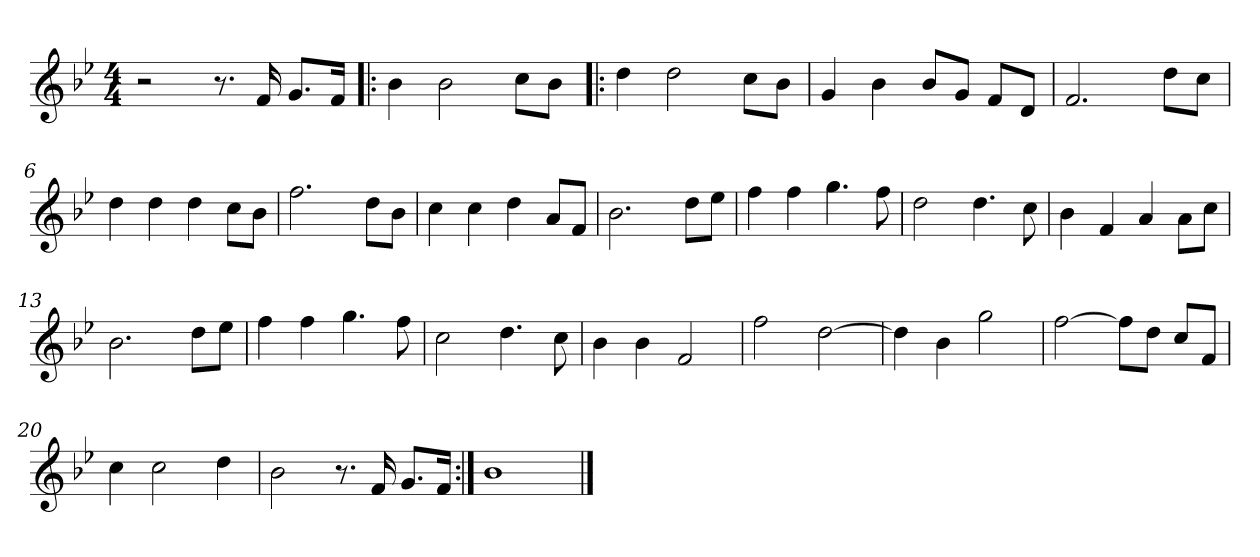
**kern
*part1
*staff1
*clefG2
*k[b-e-]
*B-:
*M4/4
=1
2r
8.r
16f
8.g/L
16f/Jk
=2|!:
4b-
2b-
8cc\L
8b-\J
=3
4dd
2dd
8cc\L
8b-\J
=4
4g
4b-
8b-/L
8g/J
8f/L
8d/J
=5
2.f
8dd\L
8cc\J
=6
4dd
4dd
4dd
8cc\L
8b-\J
=7
2.ff
8dd\L
8b-\J
=8
4cc
4cc
4dd
8a/L
8f/J
=9
2.b-
8dd\L
8ee-\J
=10
4ff
4ff
4.gg
8ff
=11
2dd
4.dd
8cc
=12
4b-
4f
4a
8a\L
8cc\J
=13
2.b-
8dd\L
8ee-\J
=14
4ff
4ff
4.gg
8ff
=15
2cc
4.dd
8cc
=16
4b-
4b-
2f
=17
2ff
[2dd
=18
4dd]
4b-
2gg
=19
[2ff
8ff\L]
8dd\J
8cc/L
8f/J
=20
4cc
2cc
4dd
=21
2b-
8.r
16f
8.g/L
16f/Jk
=22:|!
1b-
==
*-
